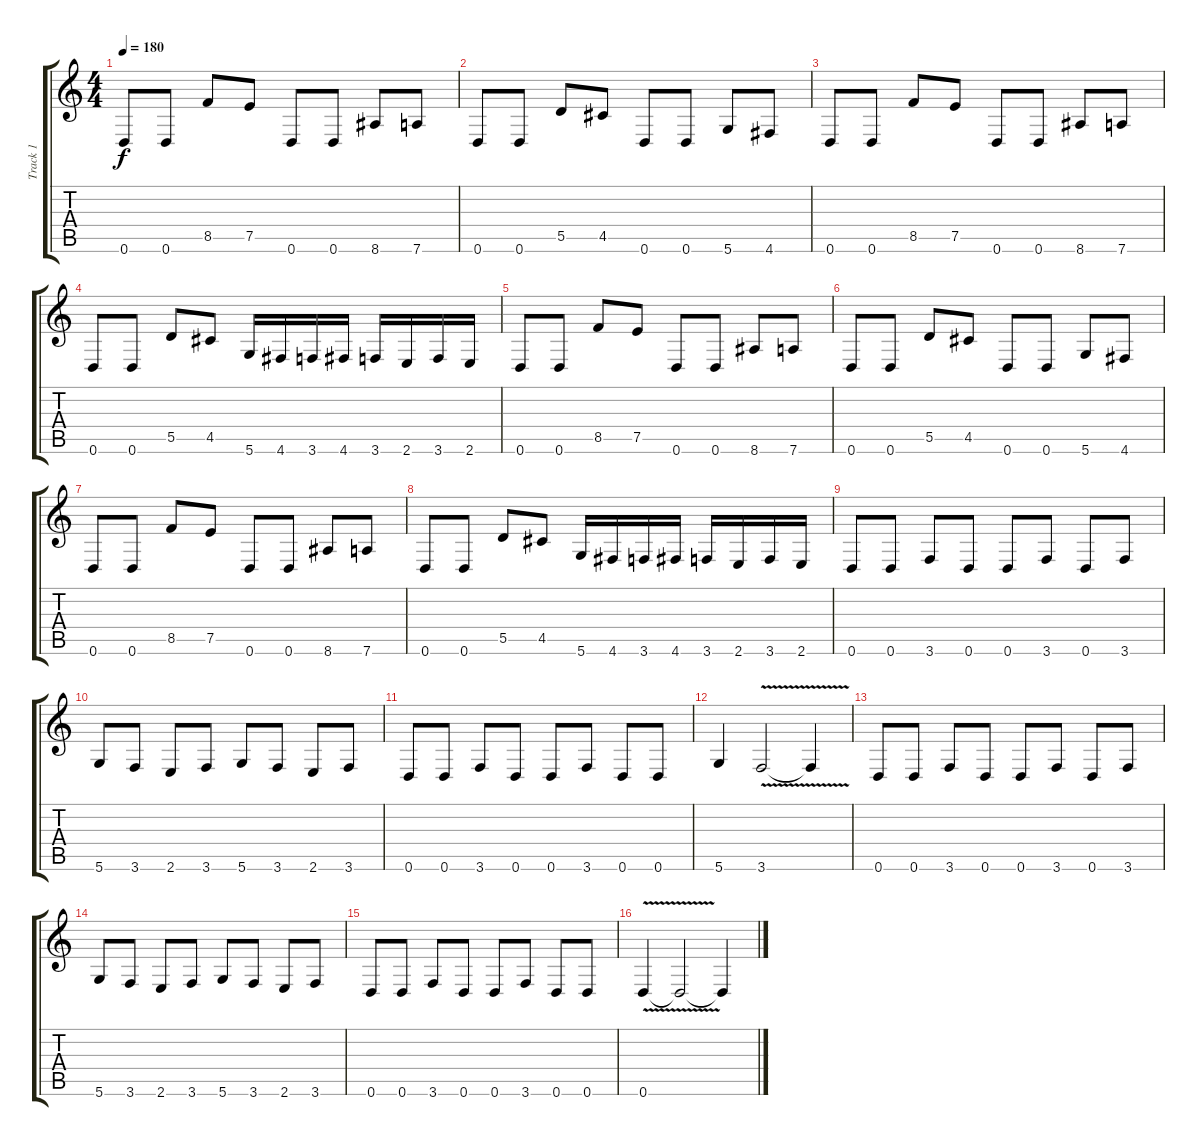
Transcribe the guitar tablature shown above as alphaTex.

\track ("Track 1" "Track 1") {instrument electricbassfinger}
\staff {score tabs}
\tuning (E4 B3 G3 D3 A2 D2) {hide}
\ts (4 4)
\tempo 180
\clef g2
\ks c
0.6.8{dy f} 0.6.8 8.5.8 7.5.8 0.6.8 0.6.8 8.6.8 7.6.8 |
0.6.8 0.6.8 5.5.8 4.5.8 0.6.8 0.6.8 5.6.8 4.6.8 |
0.6.8 0.6.8 8.5.8 7.5.8 0.6.8 0.6.8 8.6.8 7.6.8 |
0.6.8 0.6.8 5.5.8 4.5.8 5.6.16 4.6.16 3.6.16 4.6.16 3.6.16 2.6.16 3.6.16 2.6.16 |
0.6.8 0.6.8 8.5.8 7.5.8 0.6.8 0.6.8 8.6.8 7.6.8 |
0.6.8 0.6.8 5.5.8 4.5.8 0.6.8 0.6.8 5.6.8 4.6.8 |
0.6.8 0.6.8 8.5.8 7.5.8 0.6.8 0.6.8 8.6.8 7.6.8 |
0.6.8 0.6.8 5.5.8 4.5.8 5.6.16 4.6.16 3.6.16 4.6.16 3.6.16 2.6.16 3.6.16 2.6.16 |
0.6.8 0.6.8 3.6.8 0.6.8 0.6.8 3.6.8 0.6.8 3.6.8 |
5.6.8 3.6.8 2.6.8 3.6.8 5.6.8 3.6.8 2.6.8 3.6.8 |
0.6.8 0.6.8 3.6.8 0.6.8 0.6.8 3.6.8 0.6.8 0.6.8 |
5.6.4 3.6{v}.2 3.6{t}.4 |
0.6.8 0.6.8 3.6.8 0.6.8 0.6.8 3.6.8 0.6.8 3.6.8 |
5.6.8 3.6.8 2.6.8 3.6.8 5.6.8 3.6.8 2.6.8 3.6.8 |
0.6.8 0.6.8 3.6.8 0.6.8 0.6.8 3.6.8 0.6.8 0.6.8 |
0.6{v}.4 0.6{t}.2 0.6{t}.4
